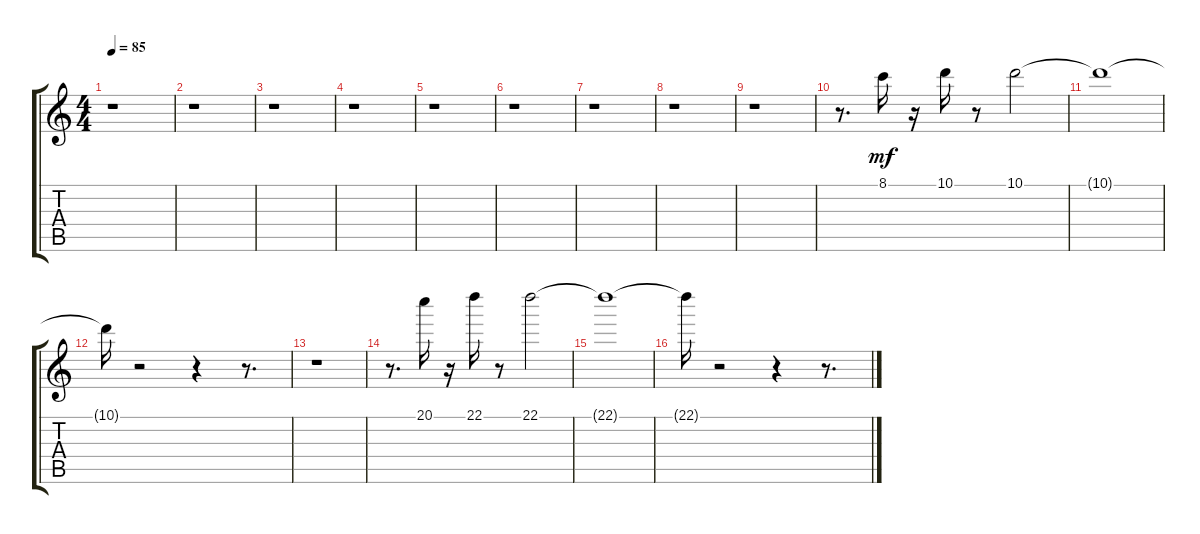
\track "" {instrument electricguitarclean}
\staff {score tabs}
\tuning (E4 B3 G3 D3 A2 E2) {hide}
\ts (4 4)
\tempo 85
\clef g2
\ks c
r.1{dy mf instrument electricguitarclean} |
r.1 |
r.1 |
r.1 |
r.1 |
r.1 |
r.1 |
r.1 |
r.1 |
r.8{d} 8.1.16 r.16 10.1.16 r.8 10.1.2 |
10.1{t}.1 |
10.1{t}.16 r.2 r.4 r.8{d} |
r.1 |
r.8{d} 20.1.16 r.16 22.1.16 r.8 22.1.2 |
22.1{t}.1 |
22.1{t}.16 r.2 r.4 r.8{d}
